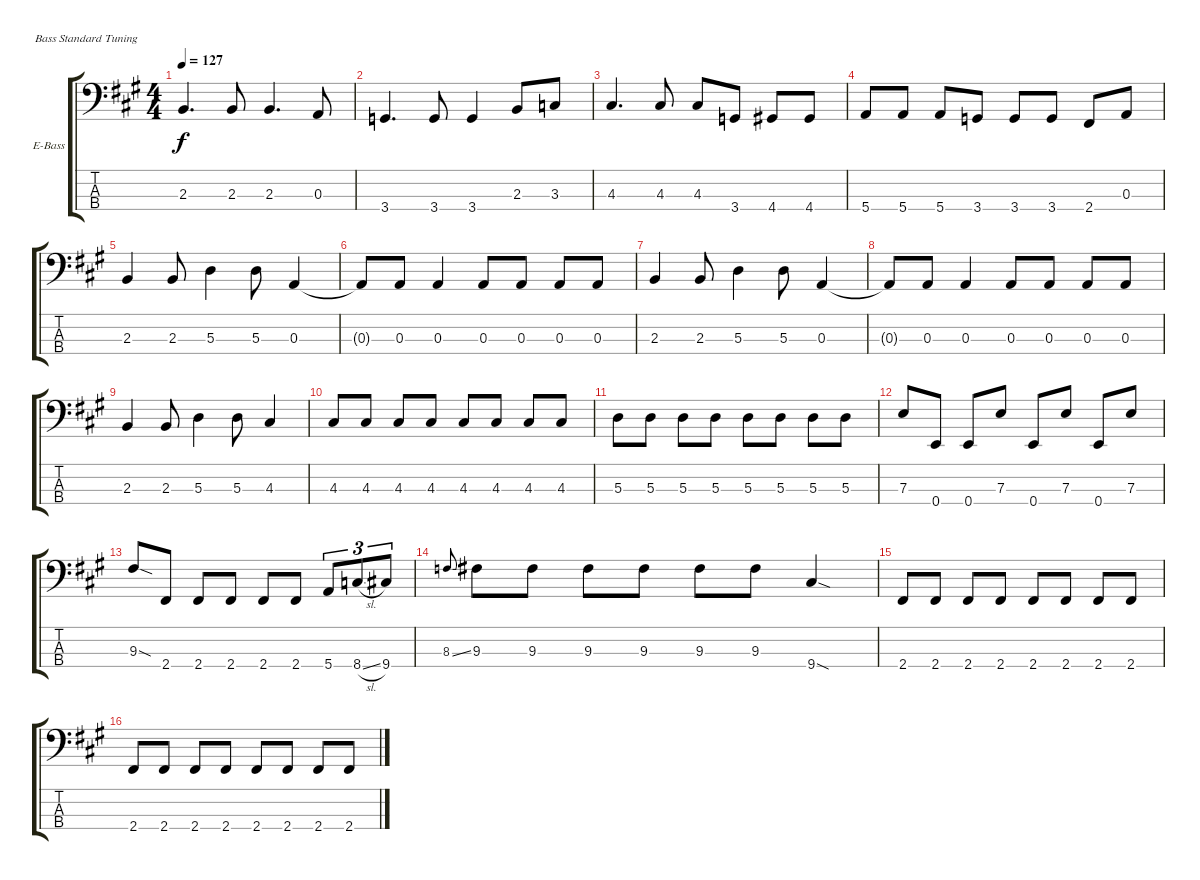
\bracketExtendMode groupsimilarinstruments
\firstSystemTrackNameOrientation horizontal
\otherSystemsTrackNameOrientation horizontal
\track ("Bass Guitar" "E-Bass") {instrument electricbassfinger}
\staff {score tabs}
\tuning (G2 D2 A1 E1)
\ts (4 4)
\tempo 127
\clef f4
\ks f#minor
2.3.4{d dy f} 2.3.8 2.3.4{d} 0.3.8 |
3.4.4{d} 3.4.8 3.4.4 2.3.8 3.3.8 |
4.3.4{d} 4.3.8 4.3.8 3.4.8 4.4.8 4.4.8 |
5.4.8 5.4.8 5.4.8 3.4.8 3.4.8 3.4.8 2.4.8 0.3.8 |
2.3.4 2.3.8 5.3.4 5.3.8 0.3.4 |
0.3{t}.8 0.3.8 0.3.4 0.3.8 0.3.8 0.3.8 0.3.8 |
2.3.4 2.3.8 5.3.4 5.3.8 0.3.4 |
0.3{t}.8 0.3.8 0.3.4 0.3.8 0.3.8 0.3.8 0.3.8 |
2.3.4 2.3.8 5.3.4 5.3.8 4.3.4 |
4.3.8 4.3.8 4.3.8 4.3.8 4.3.8 4.3.8 4.3.8 4.3.8 |
5.3.8 5.3.8 5.3.8 5.3.8 5.3.8 5.3.8 5.3.8 5.3.8 |
7.3.8 0.4.8 0.4.8 7.3.8 0.4.8 7.3.8 0.4.8 7.3.8 |
9.3{sod}.8 2.4.8 2.4.8 2.4.8 2.4.8 2.4.8 5.4.8{tu (3 2)} 8.4{sl}.8{tu (3 2)} 9.4.8{tu (3 2)} |
8.3{ss}.8{gr onbeat} 9.3.8 9.3.8 9.3.8 9.3.8 9.3.8 9.3.8 9.4{sod}.4 |
2.4.8 2.4.8 2.4.8 2.4.8 2.4.8 2.4.8 2.4.8 2.4.8 |
2.4.8 2.4.8 2.4.8 2.4.8 2.4.8 2.4.8 2.4.8 2.4.8
